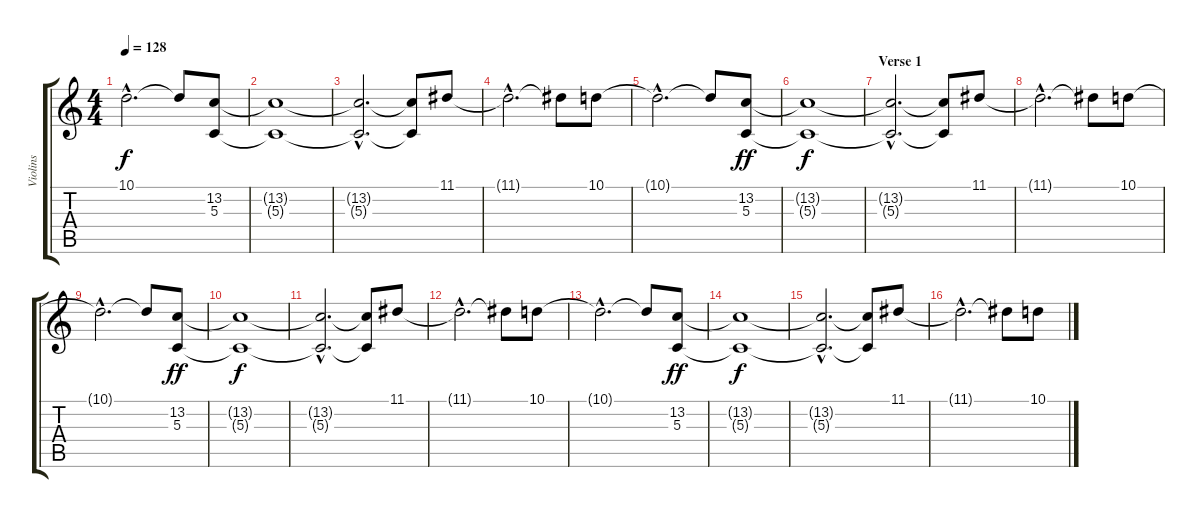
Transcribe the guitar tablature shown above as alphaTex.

\track ("Violins" "Violins") {instrument tremolostrings}
\staff {score tabs}
\tuning (E4 B3 G3 D3 A2 E2) {hide}
\ts (4 4)
\tempo 128
\clef g2
\ks c
10.1{hac t}.2{d dy f} 10.1{t}.8 (13.2 5.3).8 |
(13.2{t} 5.3{t}).1 |
(13.2{hac t} 5.3{hac t}).2{d} (13.2{t} 5.3{t}).8 11.1.8 |
11.1{hac t}.2{d} 11.1{t}.8 10.1.8 |
10.1{hac t}.2{d} 10.1{t}.8 (13.2 5.3).8{dy ff} |
(13.2{t} 5.3{t}).1{dy f} |
\section ("" "Verse 1")
(13.2{hac t} 5.3{hac t}).2{d} (13.2{t} 5.3{t}).8 11.1.8 |
11.1{hac t}.2{d} 11.1{t}.8 10.1.8 |
10.1{hac t}.2{d} 10.1{t}.8 (13.2 5.3).8{dy ff} |
(13.2{t} 5.3{t}).1{dy f} |
(13.2{hac t} 5.3{hac t}).2{d} (13.2{t} 5.3{t}).8 11.1.8 |
11.1{hac t}.2{d} 11.1{t}.8 10.1.8 |
10.1{hac t}.2{d} 10.1{t}.8 (13.2 5.3).8{dy ff} |
(13.2{t} 5.3{t}).1{dy f} |
(13.2{hac t} 5.3{hac t}).2{d} (13.2{t} 5.3{t}).8 11.1.8 |
11.1{hac t}.2{d} 11.1{t}.8 10.1.8
